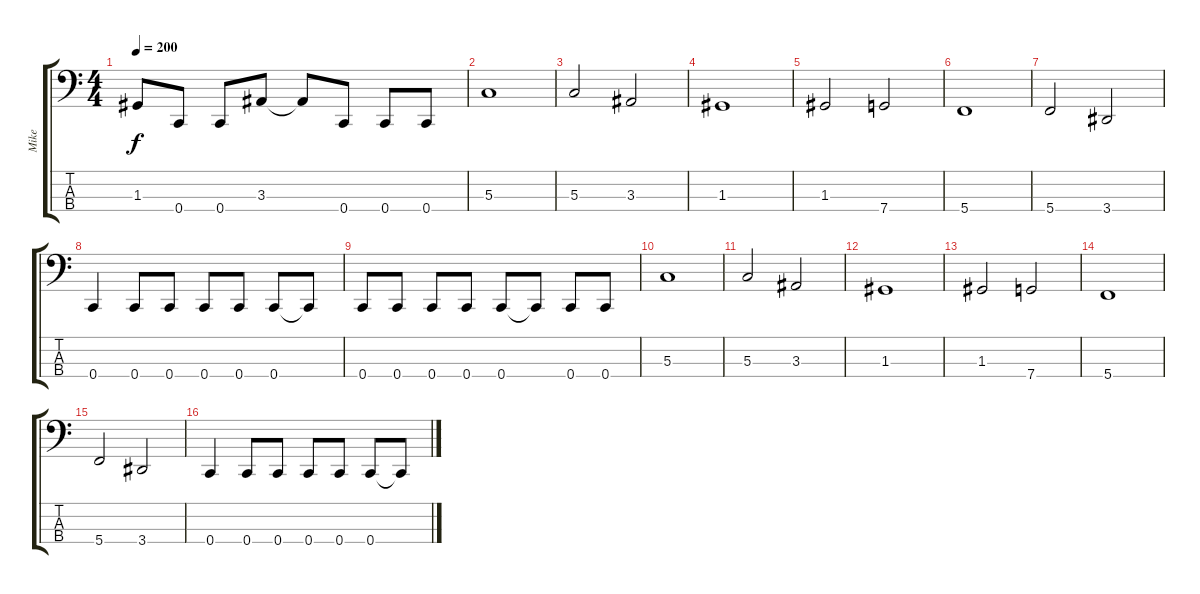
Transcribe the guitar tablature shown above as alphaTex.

\track ("Mike" "Mike") {instrument electricbasspick}
\staff {score tabs}
\tuning (F2 C2 G1 C1) {hide}
\ts (4 4)
\tempo 200
\clef f4
\ks c
1.3{t}.8{dy f} 0.4.8 0.4.8 3.3.8 3.3{t}.8 0.4.8 0.4.8 0.4.8 |
5.3.1 |
5.3.2 3.3.2 |
1.3.1 |
1.3.2 7.4.2 |
5.4.1 |
5.4.2 3.4.2 |
0.4.4 0.4.8 0.4.8 0.4.8 0.4.8 0.4.8 0.4{t}.8 |
0.4.8 0.4.8 0.4.8 0.4.8 0.4.8 0.4{t}.8 0.4.8 0.4.8 |
5.3.1 |
5.3.2 3.3.2 |
1.3.1 |
1.3.2 7.4.2 |
5.4.1 |
5.4.2 3.4.2 |
0.4.4 0.4.8 0.4.8 0.4.8 0.4.8 0.4.8 0.4{t}.8
